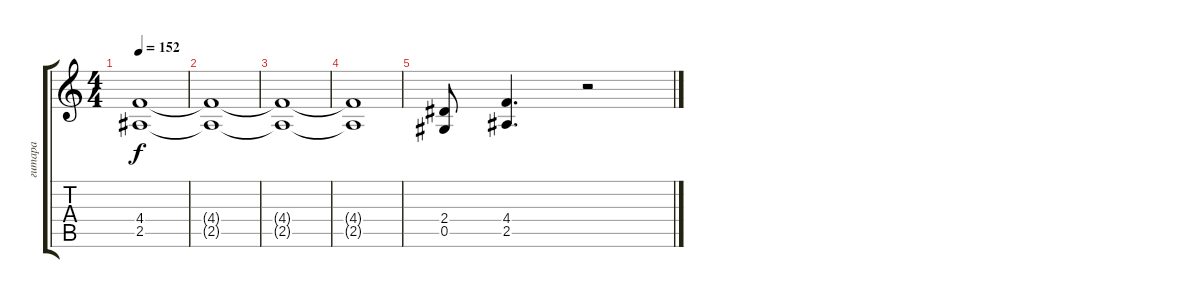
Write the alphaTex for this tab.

\track ("гитара" "гитара") {instrument distortionguitar}
\staff {score tabs}
\tuning (Eb4 Bb3 Gb3 Db3 Ab2 Eb2) {hide}
\ts (4 4)
\tempo 152
\clef g2
\ks c
(4.4 2.5).1{dy f} |
(4.4{t} 2.5{t}).1 |
(4.4{t} 2.5{t}).1 |
(4.4{t} 2.5{t}).1 |
(2.4 0.5).8 (4.4 2.5).4{d} r.2
